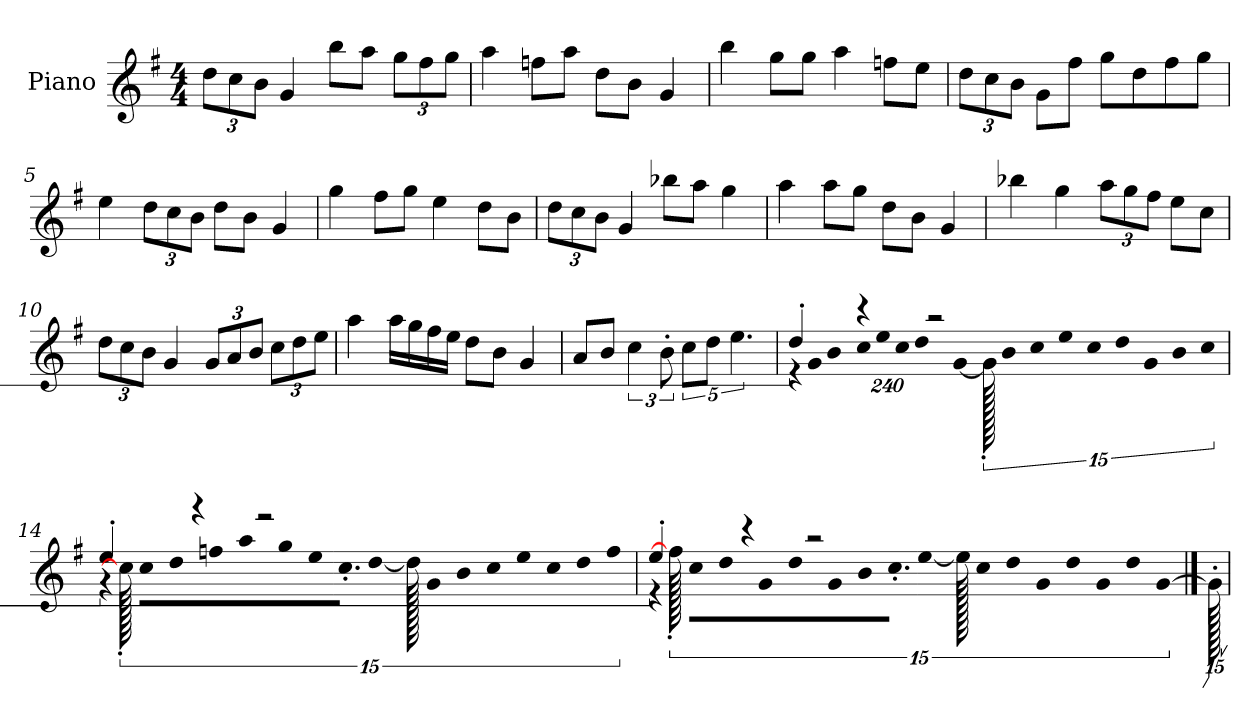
**kern
*part1
*staff1
*I"Piano
*I'P-no
*clefG2
*k[f#]
*M4/4
*MM90
*Xbrackettup
=1
12dd\L
12cc\
12b\J
4g/
8bb\L
8aa\J
12gg\L
12ff#\
12gg\J
=2
4aa\
8ffn\L
8aa\J
8dd\L
8b\J
4g/
=3
4bb\
8gg\L
8gg\J
4aa\
8ffn\L
8ee\J
=4
12dd\L
12cc\
12b\J
8g\L
8ff#\J
8gg\L
8dd\
8ff#\
8gg\J
=5
4ee\
12dd\L
12cc\
12b\J
8dd\L
8b\J
4g/
!!LO:LB:g=z
=6
4gg\
8ff#\L
8gg\J
4ee\
8dd\L
8b\J
=7
12dd\L
12cc\
12b\J
4g/
8bb-X\L
8aa\J
4gg\
=8
4aa\
8aa\L
8gg\J
8dd\L
8b\J
4g/
=9
4bb-X\
4gg\
12aa\L
12gg\
12ff#\J
8ee\L
8cc\J
=10
12dd\L
12cc\
12b\J
4g/
12g/L
12a/
12b/J
12cc\L
12dd\
12ee\J
!!LO:LB:g=z
=11
4aa\
16aa\LL
16gg\
16ff#\
16ee\JJ
8dd\L
8b\J
4g/
=12
8a/L
8b/J
*brackettup
6cc\
12b'\
10cc\L
10dd\J
5.ee\
=13
*^
!	!LO:N:vis=32
4dd'/	640%23r
!	!LO:N:vis=16
.	1920%137g\LL
!	!LO:N:vis=32
.	640%23b\K
!	!LO:N:vis=16
.	1920%137cc\
!	!LO:N:vis=16
.	1920%137ee\
4r	.
!	!LO:N:vis=16
.	1920%137cc\
!	!LO:N:vis=32
.	640%23dd\K
.	[384%41g\J
2r	1920g'\]
*	*Xbrackettup
!	!LO:N:vis=32
.	640%23b\KLL
!	!LO:N:vis=16
.	1920%137cc\
!	!LO:N:vis=32
.	640%23ee\K
!	!LO:N:vis=16
.	1920%137cc\
!	!LO:N:vis=16
.	1920%137dd\
!	!LO:N:vis=16
.	1920%137g\
!	!LO:N:vis=32
.	640%23b\K
.	[160%17cc\J
!!LO:LB:g=z	!!
=14	=14
*	*brackettup
!	!LO:N:vis=32
4ee'/	640%23r
.	960cc'\]
!	!LO:N:vis=16
.	1920%137cc\LL
!	!LO:N:vis=32
.	640%23dd\K
!	!LO:N:vis=16
.	1920%137ffn\
!	!LO:N:vis=16
.	1920%137aa\
4r	.
!	!LO:N:vis=16
.	1920%137gg\
!	!LO:N:vis=32
.	640%23ee\K
!	!LO:N:vis=16.
.	960%103cc'\JJ
2r	.
.	[480%17dd\LL
.	1920dd\]
!	!LO:N:vis=16
.	1920%137g\
!	!LO:N:vis=32
.	640%23b\K
!	!LO:N:vis=16
.	1920%137cc\
!	!LO:N:vis=16
.	1920%137ee\
!	!LO:N:vis=16
.	1920%137cc\
!	!LO:N:vis=32
.	640%23dd\K
.	[160%17ff\J
960ryy	.
=15	=15
!	!LO:N:vis=32
4ee'/	640%23r
.	960ff'\]
!	!LO:N:vis=16
.	1920%137cc\LL
!	!LO:N:vis=32
.	640%23dd\K
!	!LO:N:vis=16
.	1920%137g\
!	!LO:N:vis=16
.	1920%137dd\
4r	.
!	!LO:N:vis=16
.	1920%137g\
!	!LO:N:vis=32
.	640%23b\K
!	!LO:N:vis=16.
.	960%103cc'\JJ
2r	.
.	[480%17ee\LL
.	1920ee\]
!	!LO:N:vis=16
.	1920%137cc\
!	!LO:N:vis=32
.	640%23dd\K
!	!LO:N:vis=16
.	1920%137g\
!	!LO:N:vis=16
.	1920%137dd\
!	!LO:N:vis=16
.	1920%137g\
!	!LO:N:vis=32
.	640%23dd\K
.	[160%17g\J
960ryy	.
*v	*v
==16
960g'\]
=
*-
